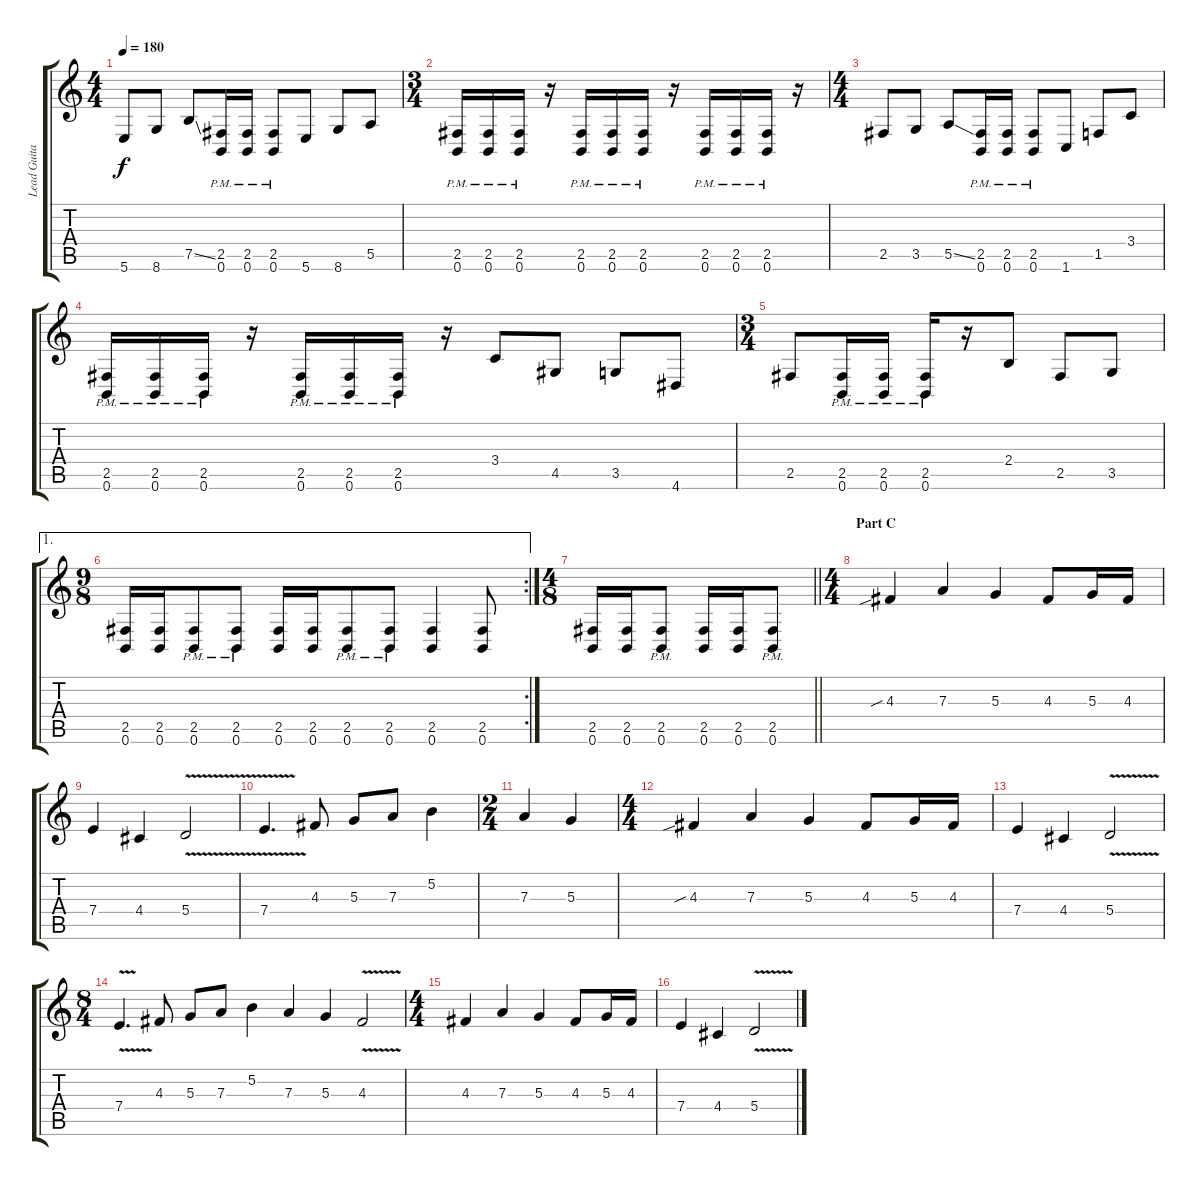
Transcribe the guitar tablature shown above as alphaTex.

\track ("Lead Guitar" "Lead Guita") {instrument distortionguitar}
\staff {score tabs}
\tuning (B3 Gb3 D3 A2 E2 B1) {hide}
\ts (4 4)
\tempo 180
\clef g2
\ks c
5.6.8{dy f} 8.6.8 7.5{ss}.8 (2.5{pm} 0.6{pm}).16 (2.5{pm} 0.6{pm}).16 (2.5{pm} 0.6{pm}).8 5.6.8 8.6.8 5.5.8 |
\ts (3 4)
(2.5{pm} 0.6{pm}).16 (2.5{pm} 0.6{pm}).16 (2.5{pm} 0.6{pm}).16 r.16 (2.5{pm} 0.6{pm}).16 (2.5{pm} 0.6{pm}).16 (2.5{pm} 0.6{pm}).16 r.16 (2.5{pm} 0.6{pm}).16 (2.5{pm} 0.6{pm}).16 (2.5{pm} 0.6{pm}).16 r.16 |
\ts (4 4)
2.5.8 3.5.8 5.5{ss}.8 (2.5{pm} 0.6{pm}).16 (2.5{pm} 0.6{pm}).16 (2.5{pm} 0.6{pm}).8 1.6.8 1.5.8 3.4.8 |
(2.5{pm} 0.6{pm}).16 (2.5{pm} 0.6{pm}).16 (2.5{pm} 0.6{pm}).16 r.16 (2.5{pm} 0.6{pm}).16 (2.5{pm} 0.6{pm}).16 (2.5{pm} 0.6{pm}).16 r.16 3.4.8 4.5.8 3.5.8 4.6.8 |
\ts (3 4)
2.5.8 (2.5{pm} 0.6{pm}).16 (2.5{pm} 0.6{pm}).16 (2.5{pm} 0.6{pm}).16 r.16 2.4.8 2.5.8 3.5.8 |
\ae 1
\rc 2
\ts (9 8)
(2.5 0.6).16 (2.5 0.6).16 (2.5{pm} 0.6{pm}).8 (2.5{pm} 0.6{pm}).8 (2.5 0.6).16 (2.5 0.6).16 (2.5{pm} 0.6{pm}).8 (2.5{pm} 0.6{pm}).8 (2.5 0.6).4 (2.5 0.6).8 |
\ts (4 8)
\barLineRight lightlight
(2.5 0.6).16 (2.5 0.6).16 (2.5{pm} 0.6{pm}).8 (2.5 0.6).16 (2.5 0.6).16 (2.5{pm} 0.6{pm}).8 |
\ts (4 4)
\section ("" "Part C")
4.3{sib}.4 7.3.4 5.3.4 4.3.8 5.3.16 4.3.16 |
7.4.4 4.4.4 5.4{v}.2 |
7.4{v}.4{d} 4.3.8 5.3.8 7.3.8 5.2.4 |
\ts (2 4)
7.3.4 5.3.4 |
\ts (4 4)
4.3{sib}.4 7.3.4 5.3.4 4.3.8 5.3.16 4.3.16 |
7.4.4 4.4.4 5.4{v}.2 |
\ts (8 4)
7.4{v}.4{d} 4.3.8 5.3.8 7.3.8 5.2.4 7.3.4 5.3.4 4.3{v}.2 |
\ts (4 4)
4.3.4 7.3.4 5.3.4 4.3.8 5.3.16 4.3.16 |
7.4.4 4.4.4 5.4{v}.2
